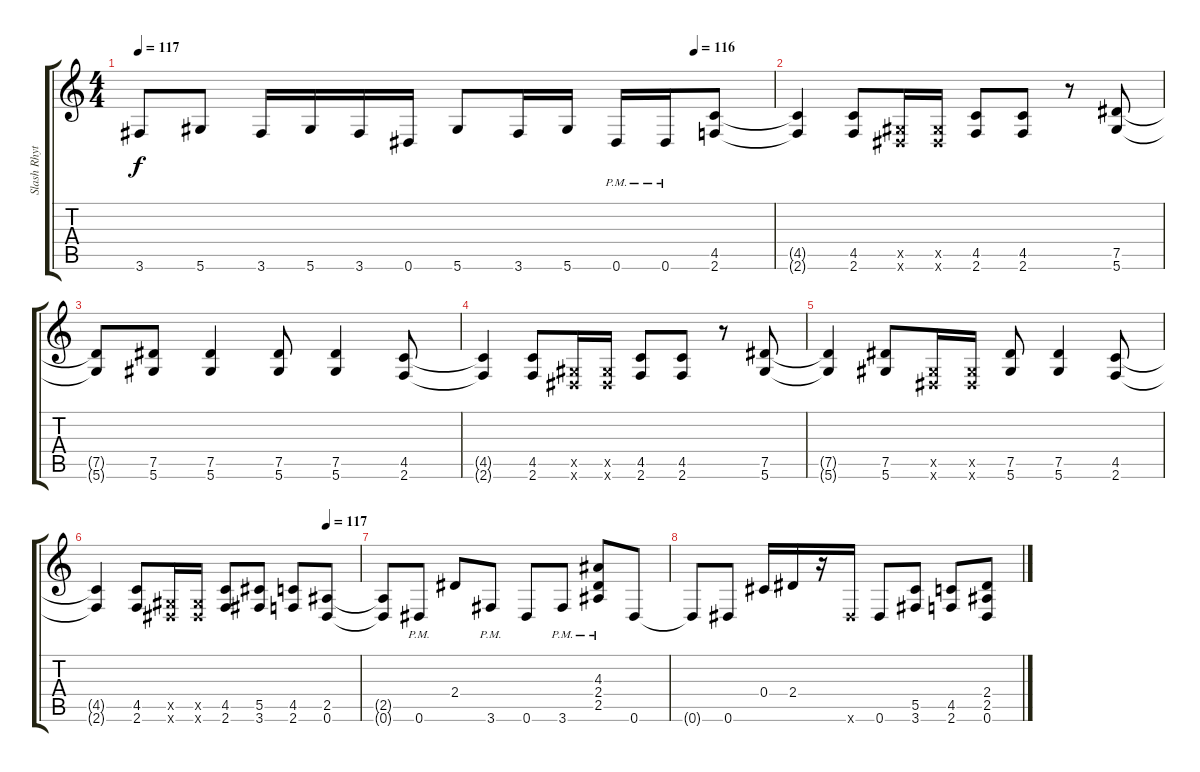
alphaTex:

\track ("Slash Rhythm" "Slash Rhyt") {instrument electricguitarclean}
\staff {score tabs}
\tuning (Eb4 Bb3 Gb3 Db3 Ab2 Eb2) {hide}
\ts (4 4)
\tempo 117
\tempo (116 0.875)
\clef g2
\ks c
3.6.8{dy f} 5.6.8 3.6.16 5.6.16 3.6.16 0.6.16 5.6.8 3.6.16 5.6.16 0.6{pm}.16 0.6{pm}.16 (4.5 2.6).8 |
(4.5{t} 2.6{t}).4 (4.5 2.6).8 (0.5{x} 0.6{x}).16 (0.5{x} 0.6{x}).16 (4.5 2.6).8 (4.5 2.6).8 r.8 (7.5 5.6).8 |
(7.5{t} 5.6{t}).8 (7.5 5.6).8 (7.5 5.6).4 (7.5 5.6).8 (7.5 5.6).4 (4.5 2.6).8 |
(4.5{t} 2.6{t}).4 (4.5 2.6).8 (0.5{x} 0.6{x}).16 (0.5{x} 0.6{x}).16 (4.5 2.6).8 (4.5 2.6).8 r.8 (7.5 5.6).8 |
(7.5{t} 5.6{t}).4 (7.5 5.6).8 (0.5{x} 0.6{x}).16 (0.5{x} 0.6{x}).16 (7.5 5.6).8 (7.5 5.6).4 (4.5 2.6).8 |
\tempo (117 0.875)
(4.5{t} 2.6{t}).4 (4.5 2.6).8 (0.5{x} 0.6{x}).16 (0.5{x} 0.6{x}).16 (4.5 2.6).8 (5.5 3.6).8 (4.5 2.6).8 (2.5 0.6).8 |
(2.5{t} 0.6{t}).8 0.6{pm}.8 2.4.8 3.6{pm}.8 0.6.8 3.6{pm}.8 (4.3{pm} 2.4{pm} 2.5{pm}).8 0.6.8 |
0.6{t}.8 0.6.8 0.4.16 2.4.16 r.16 0.6{x}.16 0.6.8 (5.5 3.6).8 (4.5 2.6).8 (2.4 2.5 0.6).8
